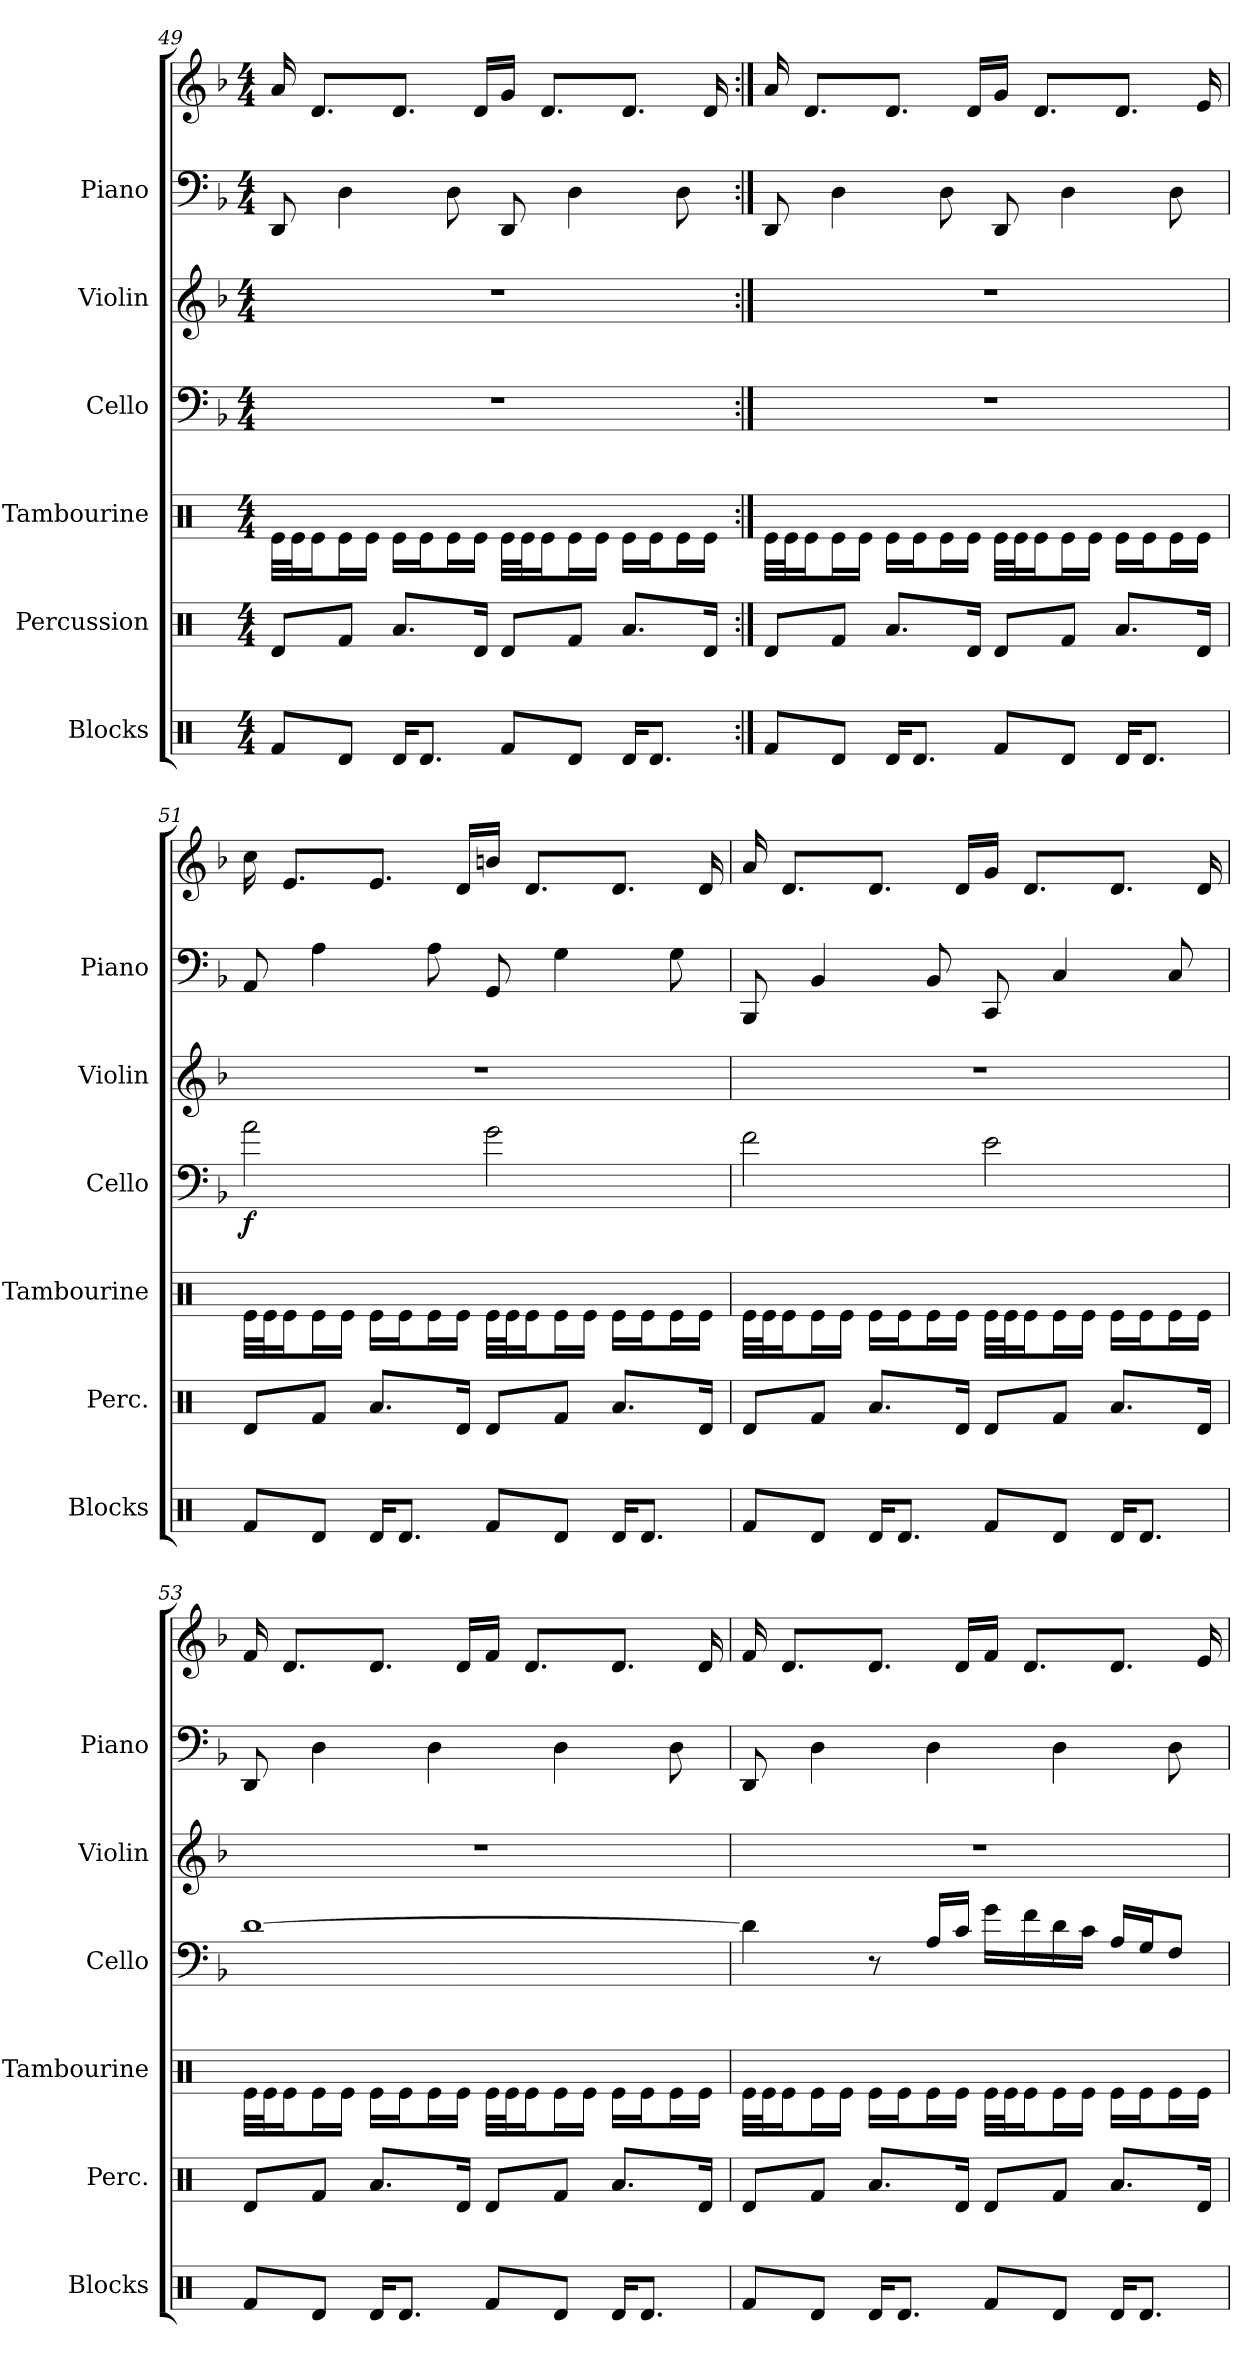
**kern	**kern	**kern	**kern	**dynam	**kern	**kern	**kern
*part6	*part5	*part4	*part3	*part3	*part2	*part1	*part1
*staff7	*staff6	*staff5	*staff4	*staff4	*staff3	*staff2	*staff1
*I"Blocks	*I"Percussion	*I"Tambourine	*I"Cello	*	*I"Violin	*I"Piano	*
*I'Blocks	*I'Perc.	*I'Tambourine	*I'Cello	*	*I'Violin	*I'Piano	*
*clefX	*clefX	*clefX	*clefF4	*	*clefG2	*clefF4	*clefG2
*	*	*	*ITrd7c12	*	*	*	*
*k[]	*k[]	*k[]	*k[b-]	*	*k[b-]	*k[b-]	*k[b-]
*M4/4	*M4/4	*M4/4	*M4/4	*	*M4/4	*M4/4	*M4/4
=49	=49	=49	=49	=49	=49	=49	=49
8Rf/L	8Rd/L	32Re\LLL	1r	.	1r	8DD/	16a/
.	.	32Re\J	.	.	.	.	.
.	.	16Re\J	.	.	.	.	8.d/L
8Rd/J	8Rf/J	16Re\L	.	.	.	4D\	.
.	.	16Re\JJ	.	.	.	.	.
16Rd/KL	8.Ra/L	16Re\LL	.	.	.	.	8.d/J
8.Rd/J	.	16Re\J	.	.	.	.	.
.	.	16Re\L	.	.	.	8D\	.
.	16Rd\Jk	16Re\JJ	.	.	.	.	16d/LL
8Rf/L	8Rd/L	32Re\LLL	.	.	.	8DD/	16g/JJ
.	.	32Re\J	.	.	.	.	.
.	.	16Re\J	.	.	.	.	8.d/L
8Rd/J	8Rf/J	16Re\L	.	.	.	4D\	.
.	.	16Re\JJ	.	.	.	.	.
16Rd/KL	8.Ra/L	16Re\LL	.	.	.	.	8.d/J
8.Rd/J	.	16Re\J	.	.	.	.	.
.	.	16Re\L	.	.	.	8D\	.
.	16Rd\Jk	16Re\JJ	.	.	.	.	16d/
=50:|!	=50:|!	=50:|!	=50:|!	=50:|!	=50:|!	=50:|!	=50:|!
8Rf/L	8Rd/L	32Re\LLL	1r	.	1r	8DD/	16a/
.	.	32Re\J	.	.	.	.	.
.	.	16Re\J	.	.	.	.	8.d/L
8Rd/J	8Rf/J	16Re\L	.	.	.	4D\	.
.	.	16Re\JJ	.	.	.	.	.
16Rd/KL	8.Ra/L	16Re\LL	.	.	.	.	8.d/J
8.Rd/J	.	16Re\J	.	.	.	.	.
.	.	16Re\L	.	.	.	8D\	.
.	16Rd\Jk	16Re\JJ	.	.	.	.	16d/LL
8Rf/L	8Rd/L	32Re\LLL	.	.	.	8DD/	16g/JJ
.	.	32Re\J	.	.	.	.	.
.	.	16Re\J	.	.	.	.	8.d/L
8Rd/J	8Rf/J	16Re\L	.	.	.	4D\	.
.	.	16Re\JJ	.	.	.	.	.
16Rd/KL	8.Ra/L	16Re\LL	.	.	.	.	8.d/J
8.Rd/J	.	16Re\J	.	.	.	.	.
.	.	16Re\L	.	.	.	8D\	.
.	16Rd\Jk	16Re\JJ	.	.	.	.	16e/
!!LO:LB:g=z
=51	=51	=51	=51	=51	=51	=51	=51
!	!	!	!	!LO:DY:b	!	!	!
8Rf/L	8Rd/L	32Re\LLL	2A\	f	1r	8AA/	16cc\
.	.	32Re\J	.	.	.	.	.
.	.	16Re\J	.	.	.	.	8.e/L
8Rd/J	8Rf/J	16Re\L	.	.	.	4A\	.
.	.	16Re\JJ	.	.	.	.	.
16Rd/KL	8.Ra/L	16Re\LL	.	.	.	.	8.e/J
8.Rd/J	.	16Re\J	.	.	.	.	.
.	.	16Re\L	.	.	.	8A\	.
.	16Rd\Jk	16Re\JJ	.	.	.	.	16d/LL
8Rf/L	8Rd/L	32Re\LLL	2G\	.	.	8GG/	16bn/JJ
.	.	32Re\J	.	.	.	.	.
.	.	16Re\J	.	.	.	.	8.d/L
8Rd/J	8Rf/J	16Re\L	.	.	.	4G\	.
.	.	16Re\JJ	.	.	.	.	.
16Rd/KL	8.Ra/L	16Re\LL	.	.	.	.	8.d/J
8.Rd/J	.	16Re\J	.	.	.	.	.
.	.	16Re\L	.	.	.	8G\	.
.	16Rd\Jk	16Re\JJ	.	.	.	.	16d/
=52	=52	=52	=52	=52	=52	=52	=52
8Rf/L	8Rd/L	32Re\LLL	2F\	.	1r	8BBB-/	16a/
.	.	32Re\J	.	.	.	.	.
.	.	16Re\J	.	.	.	.	8.d/L
8Rd/J	8Rf/J	16Re\L	.	.	.	4BB-/	.
.	.	16Re\JJ	.	.	.	.	.
16Rd/KL	8.Ra/L	16Re\LL	.	.	.	.	8.d/J
8.Rd/J	.	16Re\J	.	.	.	.	.
.	.	16Re\L	.	.	.	8BB-/	.
.	16Rd\Jk	16Re\JJ	.	.	.	.	16d/LL
8Rf/L	8Rd/L	32Re\LLL	2E\	.	.	8CC/	16g/JJ
.	.	32Re\J	.	.	.	.	.
.	.	16Re\J	.	.	.	.	8.d/L
8Rd/J	8Rf/J	16Re\L	.	.	.	4C/	.
.	.	16Re\JJ	.	.	.	.	.
16Rd/KL	8.Ra/L	16Re\LL	.	.	.	.	8.d/J
8.Rd/J	.	16Re\J	.	.	.	.	.
.	.	16Re\L	.	.	.	8C/	.
.	16Rd\Jk	16Re\JJ	.	.	.	.	16d/
=53	=53	=53	=53	=53	=53	=53	=53
8Rf/L	8Rd/L	32Re\LLL	[1D	.	1r	8DD/	16f/
.	.	32Re\J	.	.	.	.	.
.	.	16Re\J	.	.	.	.	8.d/L
8Rd/J	8Rf/J	16Re\L	.	.	.	4D\	.
.	.	16Re\JJ	.	.	.	.	.
16Rd/KL	8.Ra/L	16Re\LL	.	.	.	.	8.d/J
8.Rd/J	.	16Re\J	.	.	.	.	.
.	.	16Re\L	.	.	.	4D\	.
.	16Rd\Jk	16Re\JJ	.	.	.	.	16d/LL
8Rf/L	8Rd/L	32Re\LLL	.	.	.	.	16f/JJ
.	.	32Re\J	.	.	.	.	.
.	.	16Re\J	.	.	.	.	8.d/L
8Rd/J	8Rf/J	16Re\L	.	.	.	4D\	.
.	.	16Re\JJ	.	.	.	.	.
16Rd/KL	8.Ra/L	16Re\LL	.	.	.	.	8.d/J
8.Rd/J	.	16Re\J	.	.	.	.	.
.	.	16Re\L	.	.	.	8D\	.
.	16Rd\Jk	16Re\JJ	.	.	.	.	16d/
=54	=54	=54	=54	=54	=54	=54	=54
8Rf/L	8Rd/L	32Re\LLL	4D\]	.	1r	8DD/	16f/
.	.	32Re\J	.	.	.	.	.
.	.	16Re\J	.	.	.	.	8.d/L
8Rd/J	8Rf/J	16Re\L	.	.	.	4D\	.
.	.	16Re\JJ	.	.	.	.	.
16Rd/KL	8.Ra/L	16Re\LL	8r	.	.	.	8.d/J
8.Rd/J	.	16Re\J	.	.	.	.	.
.	.	16Re\L	16AA/LL	.	.	4D\	.
.	16Rd\Jk	16Re\JJ	16C/JJ	.	.	.	16d/LL
8Rf/L	8Rd/L	32Re\LLL	16G\LL	.	.	.	16f/JJ
.	.	32Re\J	.	.	.	.	.
.	.	16Re\J	16F\	.	.	.	8.d/L
8Rd/J	8Rf/J	16Re\L	16D\	.	.	4D\	.
.	.	16Re\JJ	16C\JJ	.	.	.	.
16Rd/KL	8.Ra/L	16Re\LL	16AA/LL	.	.	.	8.d/J
8.Rd/J	.	16Re\J	16GG/J	.	.	.	.
.	.	16Re\L	8FF/J	.	.	8D\	.
.	16Rd\Jk	16Re\JJ	.	.	.	.	16e/
=	=	=	=	=	=	=	=
*-	*-	*-	*-	*-	*-	*-	*-
